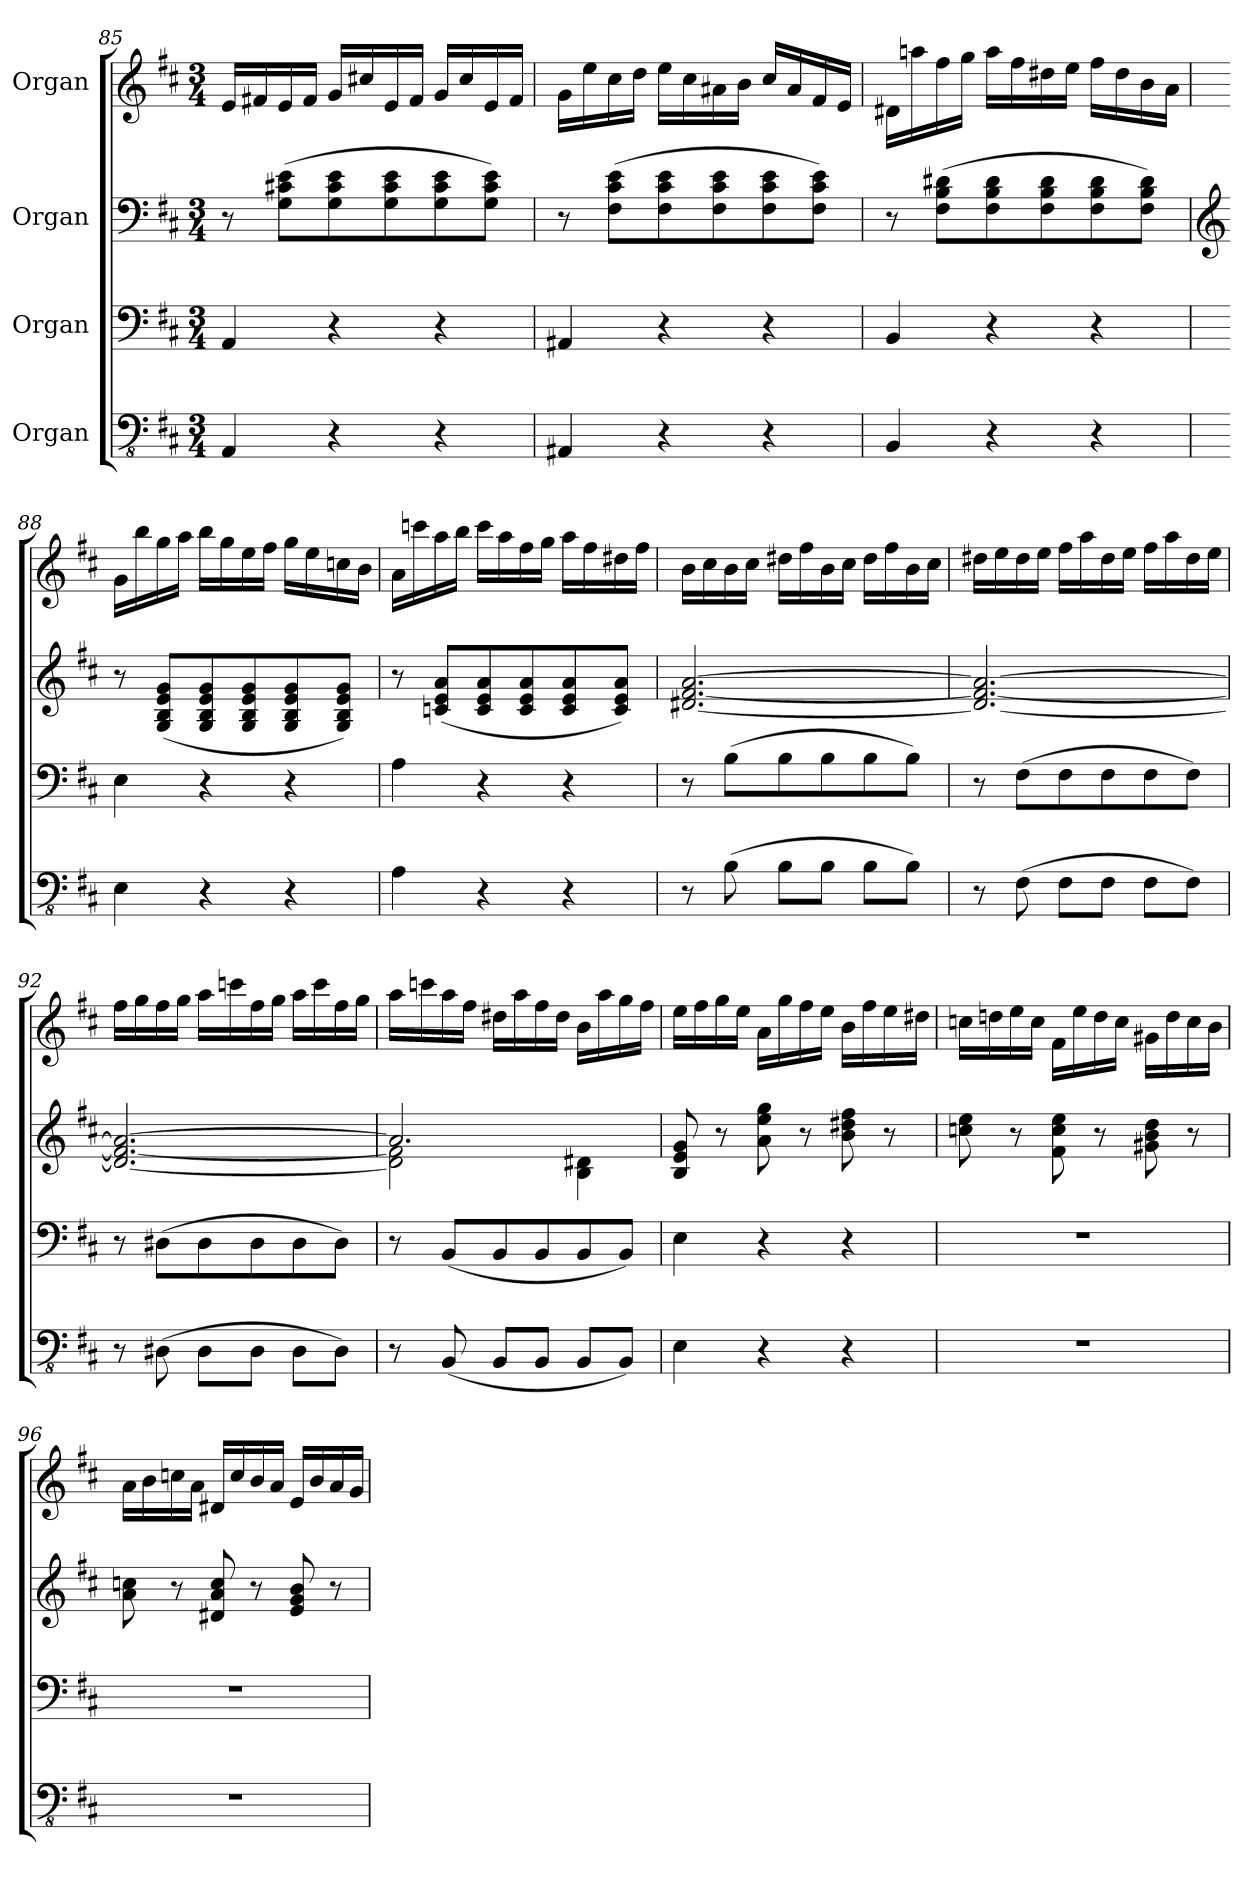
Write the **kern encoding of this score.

**kern	**kern	**kern	**kern
*part4	*part3	*part2	*part1
*staff4	*staff3	*staff2	*staff1
*I"Organ	*I"Organ	*I"Organ	*I"Organ
*clefFv4	*clefF4	*clefF4	*clefG2
*k[f#c#]	*k[f#c#]	*k[f#c#]	*k[f#c#]
*M3/4	*M3/4	*M3/4	*M3/4
=85	=85	=85	=85
4AAA/	4AA/	8r	16e/LL
.	.	.	16f#X/
.	.	(8G\ 8c#X\ 8e\L	16e/
.	.	.	16f#/JJ
4r	4r	8G\ 8c#\ 8e\	16g/LL
.	.	.	16cc#X/
.	.	8G\ 8c#\ 8e\	16e/
.	.	.	16f#/JJ
4r	4r	8G\ 8c#\ 8e\	16g/LL
.	.	.	16cc#/
.	.	8G\ 8c#\ 8e\J)	16e/
.	.	.	16f#/JJ
=86	=86	=86	=86
4AAA#X/	4AA#X/	8r	16g\LL
.	.	.	16ee\
.	.	(8F#\ 8c#\ 8e\L	16cc#\
.	.	.	16dd\JJ
4r	4r	8F#\ 8c#\ 8e\	16ee\LL
.	.	.	16cc#\
.	.	8F#\ 8c#\ 8e\	16a#X\
.	.	.	16b\JJ
4r	4r	8F#\ 8c#\ 8e\	16cc#/LL
.	.	.	16a#/
.	.	8F#\ 8c#\ 8e\J)	16f#/
.	.	.	16e/JJ
!!LO:LB:g=z
=87	=87	=87	=87
4BBB/	4BB/	8r	16d#X\LL
.	.	.	16aan\
.	.	(8F#\ 8B\ 8d#X\L	16ff#\
.	.	.	16gg\JJ
4r	4r	8F#\ 8B\ 8d#\	16aa\LL
.	.	.	16ff#\
.	.	8F#\ 8B\ 8d#\	16dd#X\
.	.	.	16ee\JJ
4r	4r	8F#\ 8B\ 8d#\	16ff#\LL
.	.	.	16dd#\
.	.	8F#\ 8B\ 8d#\J)	16b\
.	.	.	16a\JJ
=88	=88	=88	=88
*	*	*clefG2	*
4EE\	4E\	8r	16g\LL
.	.	.	16bb\
.	.	(8G/ 8B/ 8e/ 8g/L	16gg\
.	.	.	16aa\JJ
4r	4r	8G/ 8B/ 8e/ 8g/	16bb\LL
.	.	.	16gg\
.	.	8G/ 8B/ 8e/ 8g/	16ee\
.	.	.	16ff#\JJ
4r	4r	8G/ 8B/ 8e/ 8g/	16gg\LL
.	.	.	16ee\
.	.	8G/ 8B/ 8e/ 8g/J)	16ccn\
.	.	.	16b\JJ
=89	=89	=89	=89
4AA\	4A\	8r	16a\LL
.	.	.	16cccn\
.	.	(8cn/ 8e/ 8a/L	16aa\
.	.	.	16bb\JJ
4r	4r	8c/ 8e/ 8a/	16ccc\LL
.	.	.	16aa\
.	.	8c/ 8e/ 8a/	16ff#\
.	.	.	16gg\JJ
4r	4r	8c/ 8e/ 8a/	16aa\LL
.	.	.	16ff#\
.	.	8c/ 8e/ 8a/J)	16dd#X\
.	.	.	16ff#\JJ
=90	=90	=90	=90
8r	8r	[2.d#X/ [2.f#/ [2.a/	16b\LL
.	.	.	16cc#\
(8BB\	(8B\L	.	16b\
.	.	.	16cc#\JJ
8BB\L	8B\	.	16dd#X\LL
.	.	.	16ff#\
8BB\J	8B\	.	16b\
.	.	.	16cc#\JJ
8BB\L	8B\	.	16dd#\LL
.	.	.	16ff#\
8BB\J)	8B\J)	.	16b\
.	.	.	16cc#\JJ
!!LO:LB:g=z
=91	=91	=91	=91
8r	8r	2.d#/_ 2.f#/_ 2.a/_	16dd#X\LL
.	.	.	16ee\
(8FF#\	(8F#\L	.	16dd#\
.	.	.	16ee\JJ
8FF#\L	8F#\	.	16ff#\LL
.	.	.	16aa\
8FF#\J	8F#\	.	16dd#\
.	.	.	16ee\JJ
8FF#\L	8F#\	.	16ff#\LL
.	.	.	16aa\
8FF#\J)	8F#\J)	.	16dd#\
.	.	.	16ee\JJ
=92	=92	=92	=92
8r	8r	2.d#/_ 2.f#/_ 2.a/_	16ff#\LL
.	.	.	16gg\
(8DD#X\	(8D#X\L	.	16ff#\
.	.	.	16gg\JJ
8DD#\L	8D#\	.	16aa\LL
.	.	.	16cccn\
8DD#\J	8D#\	.	16ff#\
.	.	.	16gg\JJ
8DD#\L	8D#\	.	16aa\LL
.	.	.	16ccc\
8DD#\J)	8D#\J)	.	16ff#\
.	.	.	16gg\JJ
=93	=93	=93	=93
*	*	*^	*
8r	8r	2.a/]	2d#\] 2f#\]	16aa\LL
.	.	.	.	16cccn\
(8BBB/	(8BB/L	.	.	16aa\
.	.	.	.	16ff#\JJ
8BBB/L	8BB/	.	.	16dd#X\LL
.	.	.	.	16aa\
8BBB/J	8BB/	.	.	16ff#\
.	.	.	.	16dd#\JJ
8BBB/L	8BB/	.	4B\ 4d#X\	16b\LL
.	.	.	.	16aa\
8BBB/J)	8BB/J)	.	.	16gg\
.	.	.	.	16ff#\JJ
*	*	*v	*v	*
=94	=94	=94	=94
4EE\	4E\	8B/ 8e/ 8g/	16ee\LL
.	.	.	16ff#\
.	.	8r	16gg\
.	.	.	16ee\JJ
4r	4r	8a\ 8ee\ 8gg\	16a\LL
.	.	.	16gg\
.	.	8r	16ff#\
.	.	.	16ee\JJ
4r	4r	8b\ 8dd#X\ 8ff#\	16b\LL
.	.	.	16ff#\
.	.	8r	16ee\
.	.	.	16dd#X\JJ
!!LO:PB:g=z
=95	=95	=95	=95
2.r	2.r	8ccn\ 8ee\	16ccn\LL
.	.	.	16ddn\
.	.	8r	16ee\
.	.	.	16cc\JJ
.	.	8f#\ 8cc\ 8ee\	16f#\LL
.	.	.	16ee\
.	.	8r	16dd\
.	.	.	16cc\JJ
.	.	8g#X\ 8b\ 8dd\	16g#X\LL
.	.	.	16dd\
.	.	8r	16cc\
.	.	.	16b\JJ
=96	=96	=96	=96
2.r	2.r	8a\ 8ccn\	16a\LL
.	.	.	16b\
.	.	8r	16ccn\
.	.	.	16a\JJ
.	.	8d#X/ 8a/ 8cc/	16d#X/LL
.	.	.	16cc/
.	.	8r	16b/
.	.	.	16a/JJ
.	.	8e/ 8g/ 8b/	16e/LL
.	.	.	16b/
.	.	8r	16a/
.	.	.	16g/JJ
=	=	=	=
*-	*-	*-	*-
